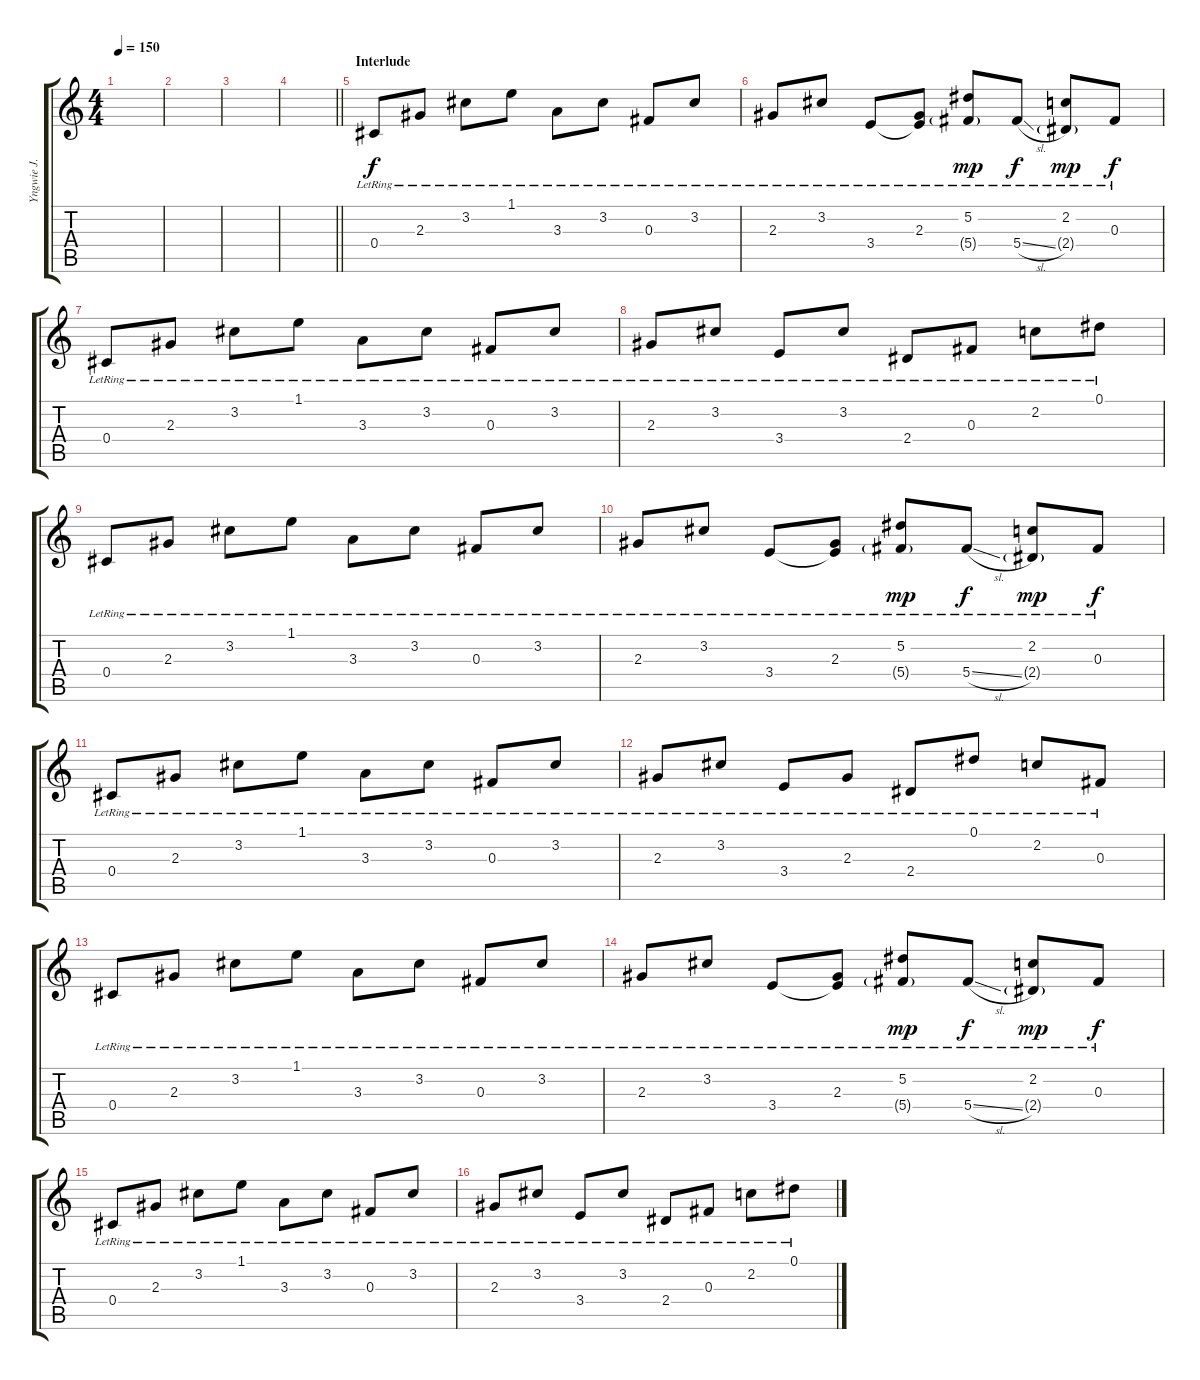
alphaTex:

\track ("Yngwie J. Malmsteen" "Yngwie J. ") {instrument acousticguitarnylon}
\staff {score tabs}
\tuning (Eb4 Bb3 Gb3 Db3 Ab2 Eb2) {hide}
\ts (4 4)
\tempo 150
\clef g2
\ks c
|
|
|
\barLineRight lightlight
|
\section ("" "Interlude")
0.4{lr}.8 2.3{lr}.8 3.2{lr}.8 1.1{lr}.8 3.3{lr}.8 3.2{lr}.8 0.3{lr}.8 3.2{lr}.8 |
2.3{lr}.8 3.2{lr}.8 3.4{lr}.8 (2.3{lr} 3.4{t}).8 (5.2{lr} 5.4{g lr}).8{dy mp} 5.4{sl lr}.8{dy f} (2.2{lr} 2.4{g lr}).8{dy mp} 0.3{lr}.8{dy f} |
0.4{lr}.8 2.3{lr}.8 3.2{lr}.8 1.1{lr}.8 3.3{lr}.8 3.2{lr}.8 0.3{lr}.8 3.2{lr}.8 |
2.3{lr}.8 3.2{lr}.8 3.4{lr}.8 3.2{lr}.8 2.4{lr}.8 0.3{lr}.8 2.2{lr}.8 0.1{lr}.8 |
0.4{lr}.8 2.3{lr}.8 3.2{lr}.8 1.1{lr}.8 3.3{lr}.8 3.2{lr}.8 0.3{lr}.8 3.2{lr}.8 |
2.3{lr}.8 3.2{lr}.8 3.4{lr}.8 (2.3{lr} 3.4{t}).8 (5.2{lr} 5.4{g lr}).8{dy mp} 5.4{sl lr}.8{dy f} (2.2{lr} 2.4{g lr}).8{dy mp} 0.3{lr}.8{dy f} |
0.4{lr}.8 2.3{lr}.8 3.2{lr}.8 1.1{lr}.8 3.3{lr}.8 3.2{lr}.8 0.3{lr}.8 3.2{lr}.8 |
2.3{lr}.8 3.2{lr}.8 3.4{lr}.8 2.3{lr}.8 2.4{lr}.8 0.1{lr}.8 2.2{lr}.8 0.3{lr}.8 |
0.4{lr}.8 2.3{lr}.8 3.2{lr}.8 1.1{lr}.8 3.3{lr}.8 3.2{lr}.8 0.3{lr}.8 3.2{lr}.8 |
2.3{lr}.8 3.2{lr}.8 3.4{lr}.8 (2.3{lr} 3.4{t}).8 (5.2{lr} 5.4{g lr}).8{dy mp} 5.4{sl lr}.8{dy f} (2.2{lr} 2.4{g lr}).8{dy mp} 0.3{lr}.8{dy f} |
0.4{lr}.8 2.3{lr}.8 3.2{lr}.8 1.1{lr}.8 3.3{lr}.8 3.2{lr}.8 0.3{lr}.8 3.2{lr}.8 |
2.3{lr}.8 3.2{lr}.8 3.4{lr}.8 3.2{lr}.8 2.4{lr}.8 0.3{lr}.8 2.2{lr}.8 0.1{lr}.8
